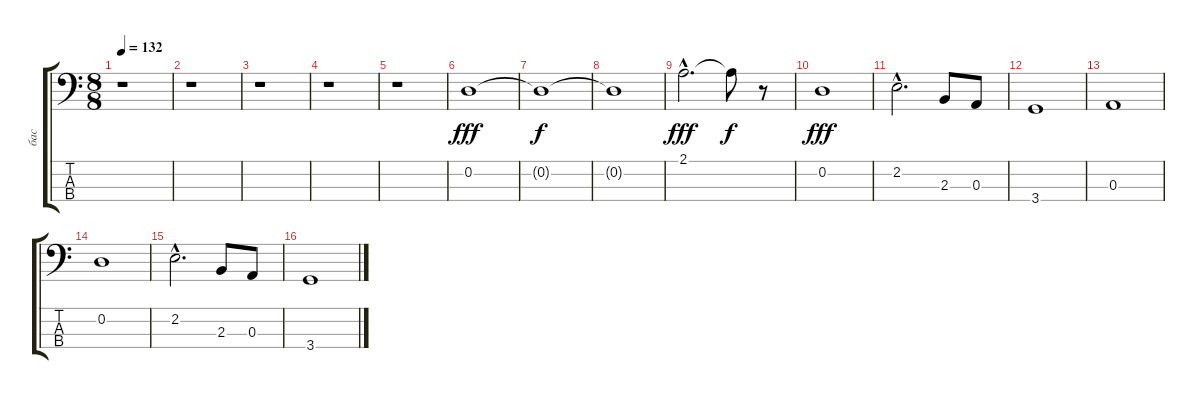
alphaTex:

\track ("бас" "бас") {instrument fretlessbass}
\staff {score tabs}
\tuning (G2 D2 A1 E1) {hide}
\ts (8 8)
\tempo 132
\clef f4
\ks c
r.1{dy fff instrument fretlessbass} |
r.1 |
r.1 |
r.1 |
r.1 |
0.2.1 |
0.2{t}.1{dy f} |
0.2{t}.1 |
2.1{hac}.2{d dy fff} 2.1{t}.8{dy f} r.8 |
0.2.1{dy fff} |
2.2{hac}.2{d} 2.3.8 0.3.8 |
3.4.1 |
0.3.1 |
0.2.1 |
2.2{hac}.2{d} 2.3.8 0.3.8 |
3.4.1
